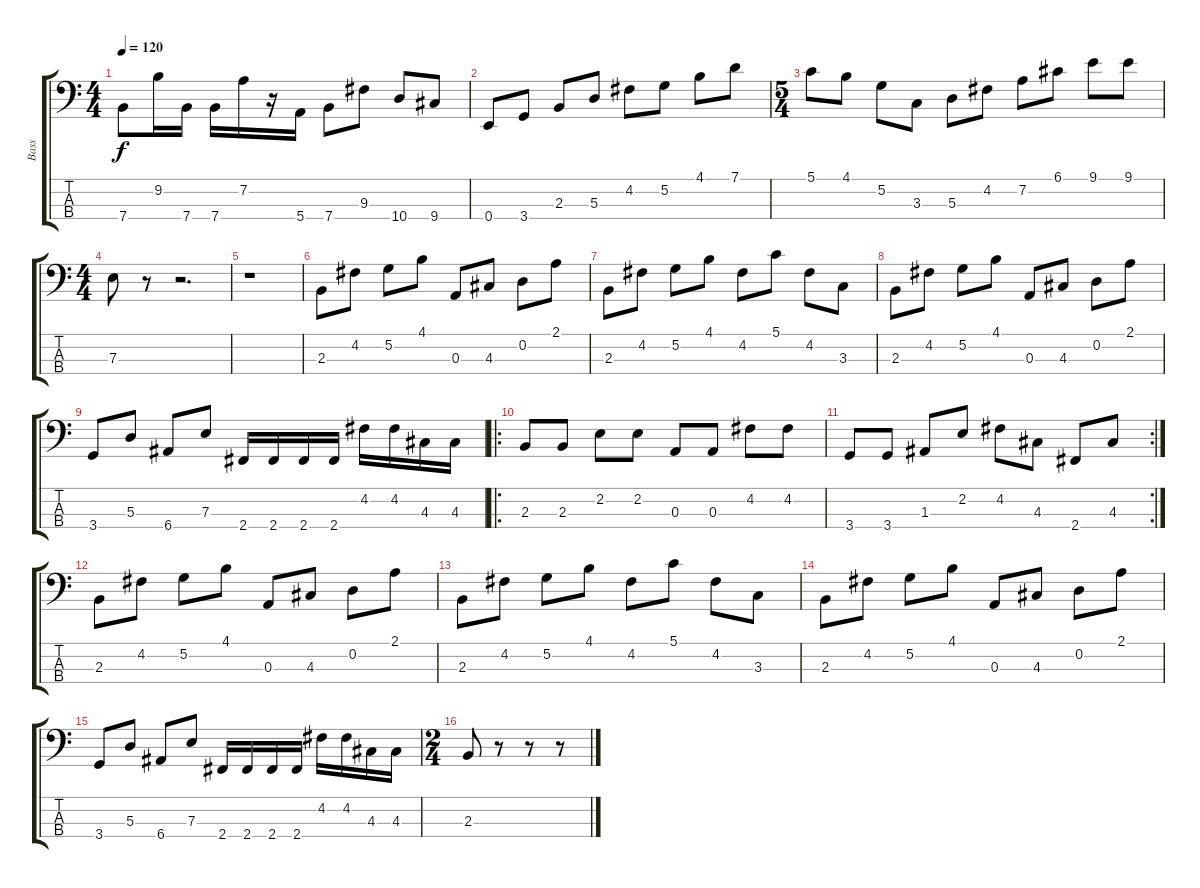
\track ("Bass" "Bass") {instrument electricbassfinger}
\staff {score tabs}
\tuning (G2 D2 A1 E1) {hide}
\ts (4 4)
\tempo 120
\clef f4
\ks c
7.4.8{dy f} 9.2.16 7.4.16 7.4.16 7.2.16 r.16 5.4.16 7.4.8 9.3.8 10.4.8 9.4.8 |
0.4.8 3.4.8 2.3.8 5.3.8 4.2.8 5.2.8 4.1.8 7.1.8 |
\ts (5 4)
5.1.8 4.1.8 5.2.8 3.3.8 5.3.8 4.2.8 7.2.8 6.1.8 9.1.8 9.1.8 |
\ts (4 4)
7.3.8 r.8 r.2{d} |
r.1 |
2.3.8 4.2.8 5.2.8 4.1.8 0.3.8 4.3.8 0.2.8 2.1.8 |
2.3.8 4.2.8 5.2.8 4.1.8 4.2.8 5.1.8 4.2.8 3.3.8 |
2.3.8 4.2.8 5.2.8 4.1.8 0.3.8 4.3.8 0.2.8 2.1.8 |
3.4.8 5.3.8 6.4.8 7.3.8 2.4.16 2.4.16 2.4.16 2.4.16 4.2.16 4.2.16 4.3.16 4.3.16 |
\ro
2.3.8 2.3.8 2.2.8 2.2.8 0.3.8 0.3.8 4.2.8 4.2.8 |
\rc 2
3.4.8 3.4.8 1.3.8 2.2.8 4.2.8 4.3.8 2.4.8 4.3.8 |
2.3.8 4.2.8 5.2.8 4.1.8 0.3.8 4.3.8 0.2.8 2.1.8 |
2.3.8 4.2.8 5.2.8 4.1.8 4.2.8 5.1.8 4.2.8 3.3.8 |
2.3.8 4.2.8 5.2.8 4.1.8 0.3.8 4.3.8 0.2.8 2.1.8 |
3.4.8 5.3.8 6.4.8 7.3.8 2.4.16 2.4.16 2.4.16 2.4.16 4.2.16 4.2.16 4.3.16 4.3.16 |
\ts (2 4)
2.3.8 r.8 r.8 r.8
